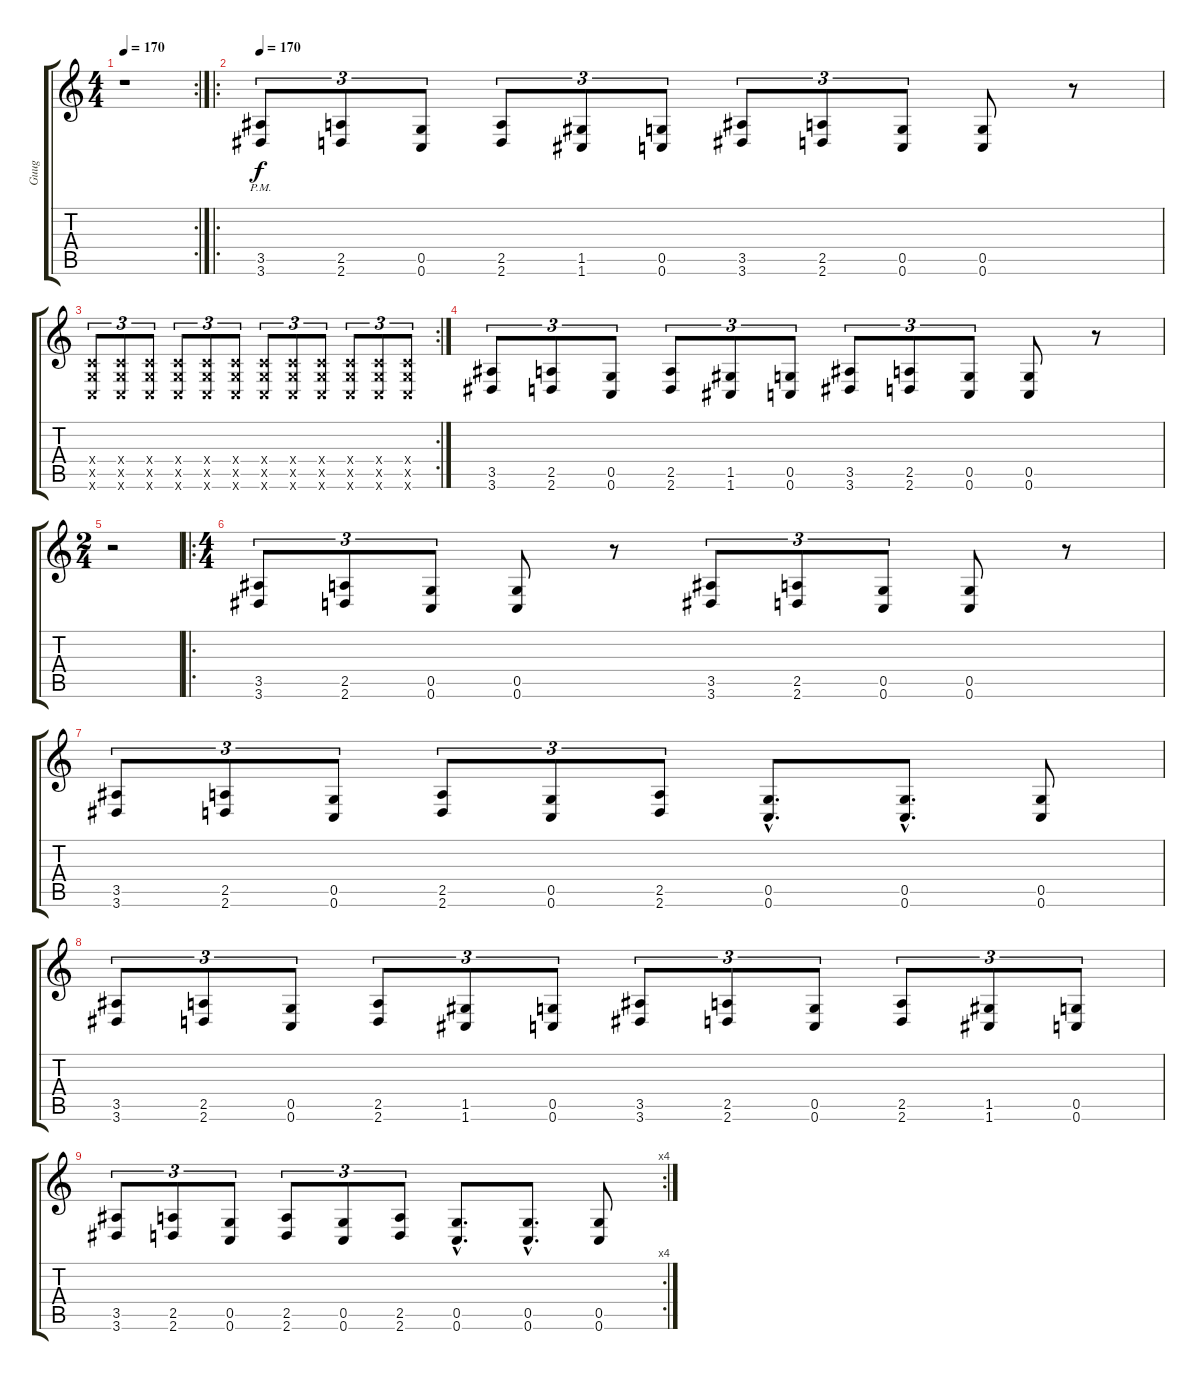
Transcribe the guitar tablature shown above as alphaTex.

\track ("Guug" "Guug") {instrument overdrivenguitar}
\staff {score tabs}
\tuning (D4 A3 F3 C3 G2 C2) {hide}
\rc 2
\ts (4 4)
\tempo 170
\clef g2
\ks c
r.1{dy f} |
\ro
\tempo 170
(3.5{pm} 3.6).8{tu (3 2)} (2.5 2.6).8{tu (3 2)} (0.5 0.6).8{tu (3 2)} (2.5 2.6).8{tu (3 2)} (1.5 1.6).8{tu (3 2)} (0.5 0.6).8{tu (3 2)} (3.5 3.6).8{tu (3 2)} (2.5 2.6).8{tu (3 2)} (0.5 0.6).8{tu (3 2)} (0.5 0.6).8 r.8 |
\rc 2
(0.4{x} 0.5{x} 0.6{x}).8{tu (3 2)} (0.4{x} 0.5{x} 0.6{x}).8{tu (3 2)} (0.4{x} 0.5{x} 0.6{x}).8{tu (3 2)} (0.4{x} 0.5{x} 0.6{x}).8{tu (3 2)} (0.4{x} 0.5{x} 0.6{x}).8{tu (3 2)} (0.4{x} 0.5{x} 0.6{x}).8{tu (3 2)} (0.4{x} 0.5{x} 0.6{x}).8{tu (3 2)} (0.4{x} 0.5{x} 0.6{x}).8{tu (3 2)} (0.4{x} 0.5{x} 0.6{x}).8{tu (3 2)} (0.4{x} 0.5{x} 0.6{x}).8{tu (3 2)} (0.4{x} 0.5{x} 0.6{x}).8{tu (3 2)} (0.4{x} 0.5{x} 0.6{x}).8{tu (3 2)} |
(3.5 3.6).8{tu (3 2)} (2.5 2.6).8{tu (3 2)} (0.5 0.6).8{tu (3 2)} (2.5 2.6).8{tu (3 2)} (1.5 1.6).8{tu (3 2)} (0.5 0.6).8{tu (3 2)} (3.5 3.6).8{tu (3 2)} (2.5 2.6).8{tu (3 2)} (0.5 0.6).8{tu (3 2)} (0.5 0.6).8 r.8 |
\ts (2 4)
r.2 |
\ro
\ts (4 4)
(3.5 3.6).8{tu (3 2)} (2.5 2.6).8{tu (3 2)} (0.5 0.6).8{tu (3 2)} (0.5 0.6).8 r.8 (3.5 3.6).8{tu (3 2)} (2.5 2.6).8{tu (3 2)} (0.5 0.6).8{tu (3 2)} (0.5 0.6).8 r.8 |
(3.5 3.6).8{tu (3 2)} (2.5 2.6).8{tu (3 2)} (0.5 0.6).8{tu (3 2)} (2.5 2.6).8{tu (3 2)} (0.5 0.6).8{tu (3 2)} (2.5 2.6).8{tu (3 2)} (0.5{hac} 0.6{hac}).8{d} (0.5{hac} 0.6{hac}).8{d} (0.5 0.6).8 |
(3.5 3.6).8{tu (3 2)} (2.5 2.6).8{tu (3 2)} (0.5 0.6).8{tu (3 2)} (2.5 2.6).8{tu (3 2)} (1.5 1.6).8{tu (3 2)} (0.5 0.6).8{tu (3 2)} (3.5 3.6).8{tu (3 2)} (2.5 2.6).8{tu (3 2)} (0.5 0.6).8{tu (3 2)} (2.5 2.6).8{tu (3 2)} (1.5 1.6).8{tu (3 2)} (0.5 0.6).8{tu (3 2)} |
\rc 4
(3.5 3.6).8{tu (3 2)} (2.5 2.6).8{tu (3 2)} (0.5 0.6).8{tu (3 2)} (2.5 2.6).8{tu (3 2)} (0.5 0.6).8{tu (3 2)} (2.5 2.6).8{tu (3 2)} (0.5{hac} 0.6{hac}).8{d} (0.5{hac} 0.6{hac}).8{d} (0.5 0.6).8
